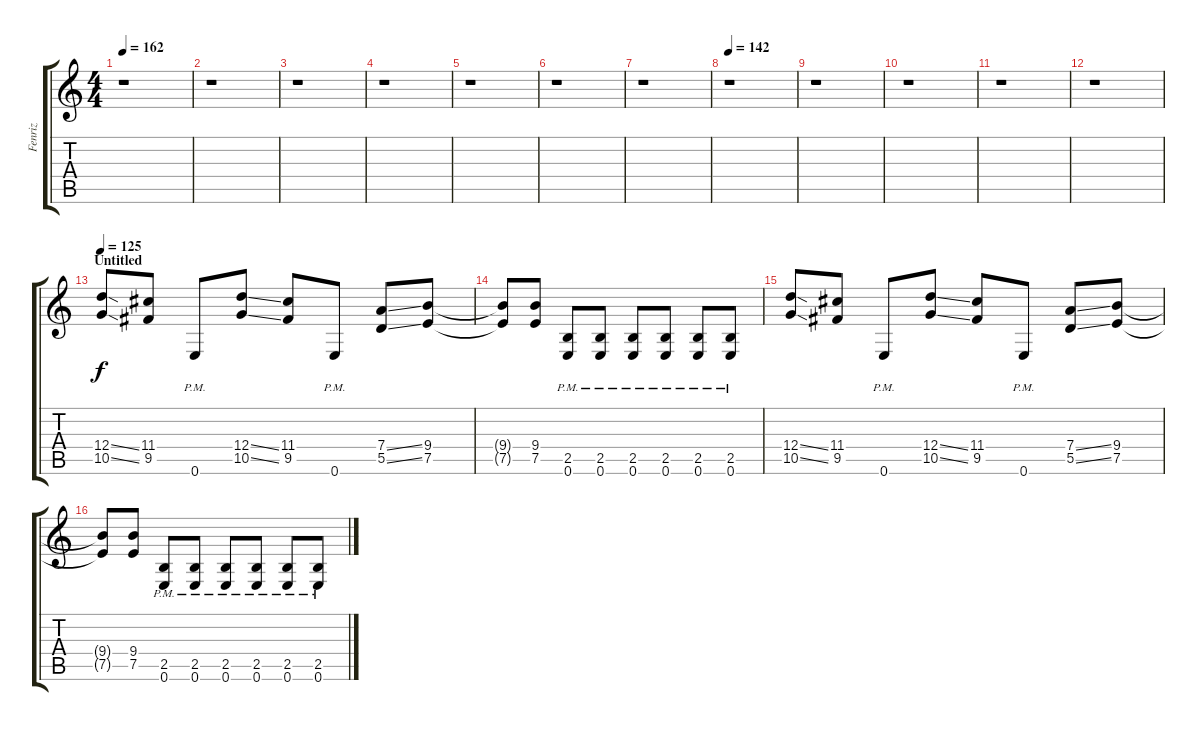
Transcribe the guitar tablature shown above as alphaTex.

\track ("Fenriz" "Fenriz") {instrument overdrivenguitar}
\staff {score tabs}
\tuning (E4 B3 G3 D3 A2 E2) {hide}
\ts (4 4)
\tempo 162
\clef g2
\ks c
r.1{dy f} |
r.1 |
r.1 |
r.1 |
r.1 |
r.1 |
r.1 |
\tempo 142
r.1 |
r.1 |
r.1 |
r.1 |
r.1 |
\section ("" "Untitled")
\tempo 125
(12.4{ss} 10.5{ss}).8 (11.4 9.5).8 0.6{pm}.8 (12.4{ss} 10.5{ss}).8 (11.4 9.5).8 0.6{pm}.8 (7.4{ss} 5.5{ss}).8 (9.4 7.5).8 |
(9.4{t} 7.5{t}).8 (9.4 7.5).8 (2.5{pm} 0.6{pm}).8 (2.5{pm} 0.6{pm}).8 (2.5{pm} 0.6{pm}).8 (2.5{pm} 0.6{pm}).8 (2.5{pm} 0.6{pm}).8 (2.5{pm} 0.6{pm}).8 |
(12.4{ss} 10.5{ss}).8 (11.4 9.5).8 0.6{pm}.8 (12.4{ss} 10.5{ss}).8 (11.4 9.5).8 0.6{pm}.8 (7.4{ss} 5.5{ss}).8 (9.4 7.5).8 |
(9.4{t} 7.5{t}).8 (9.4 7.5).8 (2.5{pm} 0.6{pm}).8 (2.5{pm} 0.6{pm}).8 (2.5{pm} 0.6{pm}).8 (2.5{pm} 0.6{pm}).8 (2.5{pm} 0.6{pm}).8 (2.5{pm} 0.6{pm}).8
